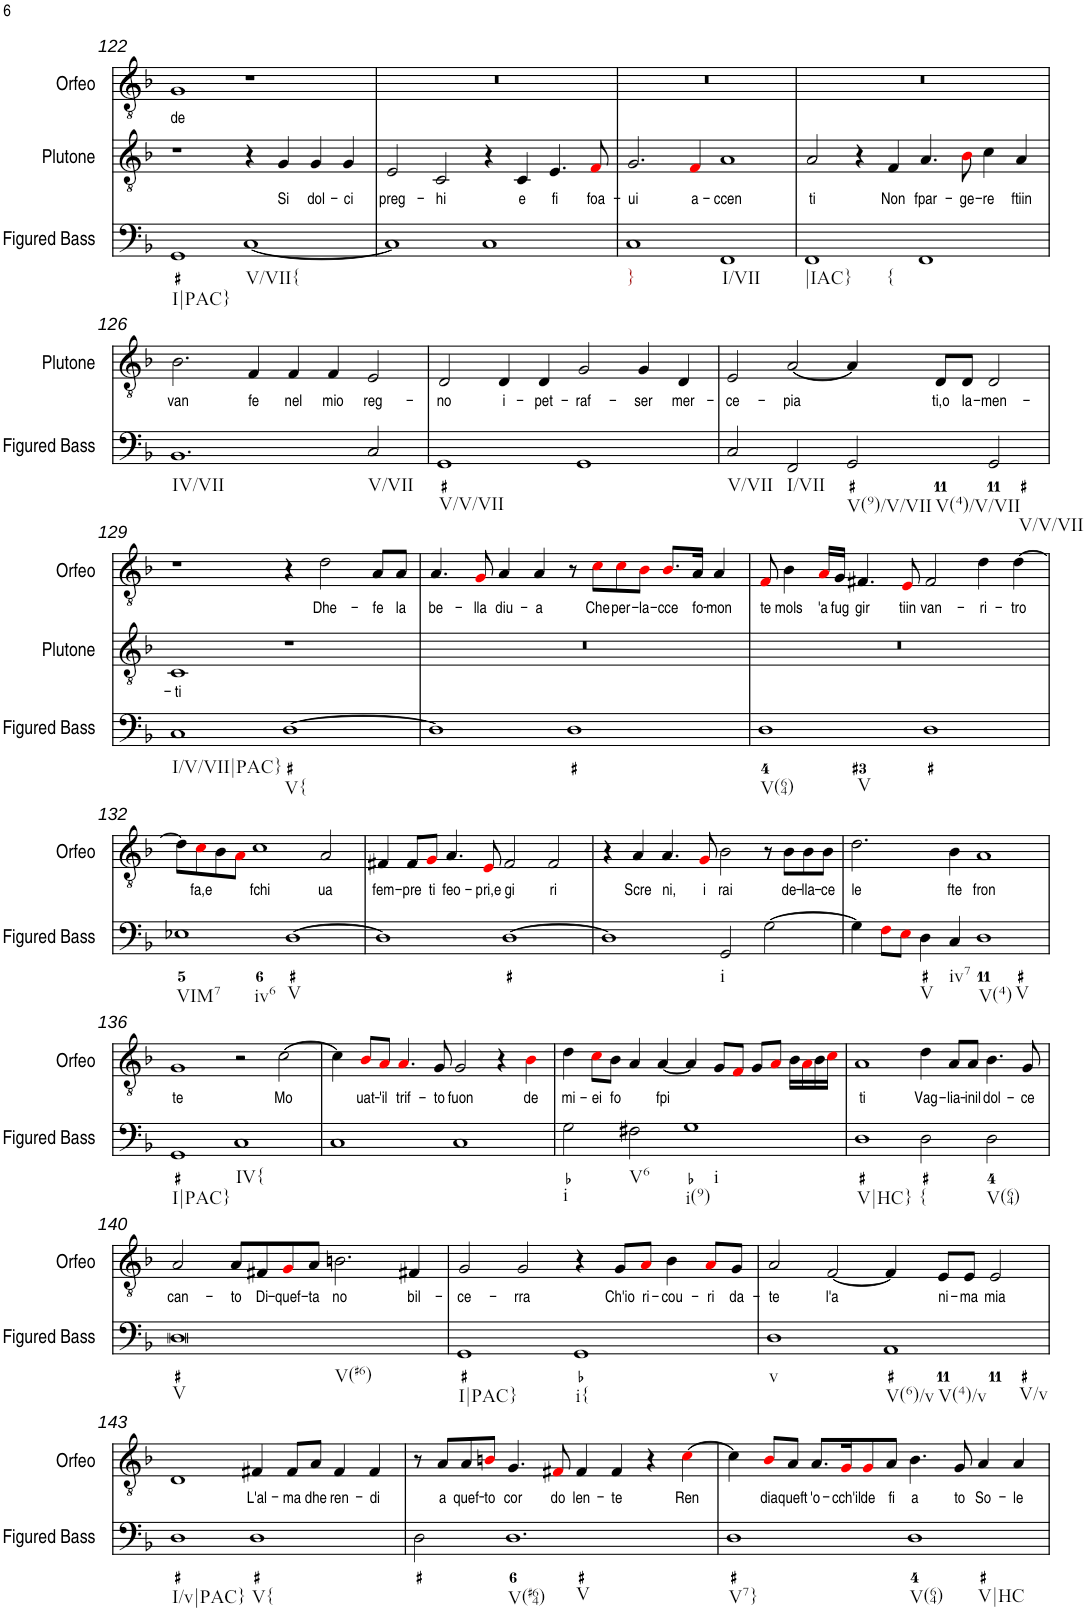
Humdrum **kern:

**kern	**kern	**text	**kern	**text
*part3	*part2	*part2	*part1	*part1
*staff3	*staff2	*staff2	*staff1	*staff1
*I"Figured Bass	*I"Plutone	*	*I"Orfeo	*
*I'Figured Bass	*I'Plutone	*	*I'Orfeo	*
!!LO:PB:g=z
*clefF4	*clefGv2	*	*clefGv2	*
*k[b-]	*k[b-]	*	*k[b-]	*
*M4/2	*M4/2	*	*M4/2	*
=122	=122	=122	=122	=122
!LO:TX:b:t=I|PAC}	!	!	!	!
!	!	!	!	!LO:LY:b
1GG	1r	.	1G	de
!LO:TX:b:t=V/VII{	!	!	!	!
[1C	4r	.	1r	.
!	!	!LO:LY:b	!	!
.	4G/	Si	.	.
!	!	!LO:LY:b	!	!
.	4G/	dol-	.	.
!	!	!LO:LY:b	!	!
.	4G/	-ci	.	.
=123	=123	=123	=123	=123
!	!	!LO:LY:b	!	!
1C]	2E/	preg-	0r	.
!	!	!LO:LY:b	!	!
.	2C/	-hi	.	.
1C	4r	.	.	.
!	!	!LO:LY:b	!	!
.	4C/	e	.	.
!	!	!LO:LY:b	!	!
.	4.E/	fi	.	.
!	!	!LO:LY:b	!	!
.	8Fi/	foa-	.	.
=124	=124	=124	=124	=124
!LO:TX:b:t=}	!	!	!	!
!	!	!LO:LY:b	!	!
1C	2.G/	-ui	0r	.
!	!	!LO:LY:b	!	!
.	4Fi/	a-	.	.
!LO:TX:b:t=I/VII	!	!	!	!
!	!	!LO:LY:b	!	!
1FF	1A	-ccen	.	.
=125	=125	=125	=125	=125
!LO:TX:b:t=|IAC}	!	!	!	!
!LO:TX:b:t={	!	!	!	!
!	!	!LO:LY:b	!	!
1FF	2A/	ti	0r	.
.	4r	.	.	.
!	!	!LO:LY:b	!	!
.	4F/	Non	.	.
!	!	!LO:LY:b	!	!
1FF	4.A/	fpar-	.	.
!	!	!LO:LY:b	!	!
.	8B-i\	-ge-	.	.
!	!	!LO:LY:b	!	!
.	4c\	-re	.	.
!	!	!LO:LY:b	!	!
.	4A/	ftiin	.	.
!!LO:LB:g=z
=126	=126	=126	=126	=126
!LO:TX:b:t=IV/VII	!	!	!	!
!	!	!LO:LY:b	!	!
1.BB-	2.B-\	van	0r	.
!	!	!LO:LY:b	!	!
.	4F/	fe	.	.
!	!	!LO:LY:b	!	!
.	4F/	nel	.	.
!	!	!LO:LY:b	!	!
.	4F/	mio	.	.
!LO:TX:b:t=V/VII	!	!	!	!
!	!	!LO:LY:b	!	!
2C/	2E/	reg-	.	.
=127	=127	=127	=127	=127
!LO:TX:b:t=V/V/VII	!	!	!	!
!	!	!LO:LY:b	!	!
1GG	2D/	-no	0r	.
!	!	!LO:LY:b	!	!
.	4D/	i-	.	.
!	!	!LO:LY:b	!	!
.	4D/	-pet-	.	.
!	!	!LO:LY:b	!	!
1GG	2G/	-raf-	.	.
!	!	!LO:LY:b	!	!
.	4G/	-ser	.	.
!	!	!LO:LY:b	!	!
.	4D/	mer-	.	.
=128	=128	=128	=128	=128
!LO:TX:b:t=V/VII	!	!	!	!
!	!	!LO:LY:b	!	!
2C/	2E/	-ce-	0r	.
!LO:TX:b:t=I/VII	!	!	!	!
!	!	!LO:LY:b	!	!
2FF/	[2A/	-pia	.	.
!LO:TX:b:t=V(9)/V/VII	!	!	!	!
!LO:TX:b:t=V(4)/V/VII	!	!	!	!
2GG/	4A/]	.	.	.
!	!	!LO:LY:b	!	!
.	8D/L	ti,o	.	.
!	!	!LO:LY:b	!	!
.	8D/J	la-	.	.
!LO:TX:b:t=V/V/VII	!	!	!	!
!	!	!LO:LY:b	!	!
2GG/	2D/	-men-	.	.
!!LO:LB:g=z
=129	=129	=129	=129	=129
!LO:TX:b:t=I/V/VII|PAC}	!	!	!	!
!	!	!LO:LY:b	!	!
1C	1C	-ti	1r	.
!LO:TX:b:t=V{	!	!	!	!
[1D	1r	.	4r	.
!	!	!	!	!LO:LY:b
.	.	.	2d\	Dhe-
!	!	!	!	!LO:LY:b
.	.	.	8A/L	-fe
!	!	!	!	!LO:LY:b
.	.	.	8A/J	la
=130	=130	=130	=130	=130
!	!	!	!	!LO:LY:b
1D]	0r	.	4.A/	be-
!	!	!	!	!LO:LY:b
.	.	.	8Gi/	-lla
!	!	!	!	!LO:LY:b
.	.	.	4A/	diu-
!	!	!	!	!LO:LY:b
.	.	.	4A/	-a
1D	.	.	8r	.
!	!	!	!	!LO:LY:b
.	.	.	8ci\L	Che
!	!	!	!	!LO:LY:b
.	.	.	8ci\	per-
!	!	!	!	!LO:LY:b
.	.	.	8B-i\J	-la-
!	!	!	!	!LO:LY:b
.	.	.	8.B-i/L	-cce
!	!	!	!	!LO:LY:b
.	.	.	16A/Jk	fo-
!	!	!	!	!LO:LY:b
.	.	.	4A/	-mon
=131	=131	=131	=131	=131
!LO:TX:b:t=V(64)	!	!	!	!
!LO:TX:b:t=V	!	!	!	!
!	!	!	!	!LO:LY:b
1D	0r	.	8Fi/	te
!	!	!	!	!LO:LY:b
.	.	.	4B-\	mols
!	!	!	!	!LO:LY:b
.	.	.	16Ai/LL	'a
!	!	!	!	!LO:LY:b
.	.	.	16G/JJ	fug
!	!	!	!	!LO:LY:b
.	.	.	4.F#X/	gir
!	!	!	!	!LO:LY:b
.	.	.	8Ei/	tiin
!	!	!	!	!LO:LY:b
1D	.	.	2F#/	van-
!	!	!	!	!LO:LY:b
.	.	.	4d\	-ri-
!	!	!	!	!LO:LY:b
.	.	.	[4d\	-tro
!!LO:LB:g=z
=132	=132	=132	=132	=132
!LO:TX:b:t=VIM7	!	!	!	!
!LO:TX:b:t=iv6	!	!	!	!
1E-X	0r	.	8d\L]	.
!	!	!	!	!LO:LY:b
.	.	.	8ci\	fa,e
.	.	.	8B-\	.
.	.	.	8Ai\J	.
!	!	!	!	!LO:LY:b
.	.	.	1c	fchi
!LO:TX:b:t=V	!	!	!	!
[1D	.	.	.	.
!	!	!	!	!LO:LY:b
.	.	.	2A/	ua
=133	=133	=133	=133	=133
!	!	!	!	!LO:LY:b
1D]	0r	.	4F#X/	fem-
!	!	!	!	!LO:LY:b
.	.	.	8F#/L	-pre
!	!	!	!	!LO:LY:b
.	.	.	8Gi/J	ti
!	!	!	!	!LO:LY:b
.	.	.	4.A/	feo-
!	!	!	!	!LO:LY:b
.	.	.	8Ei/	-pri,e
!	!	!	!	!LO:LY:b
[1D	.	.	2F#/	gi
!	!	!	!	!LO:LY:b
.	.	.	2F#/	ri
=134	=134	=134	=134	=134
1D]	0r	.	4r	.
!	!	!	!	!LO:LY:b
.	.	.	4A/	Scre
!	!	!	!	!LO:LY:b
.	.	.	4.A/	ni,
!	!	!	!	!LO:LY:b
.	.	.	8Gi/	i
!LO:TX:b:t=i	!	!	!	!
!	!	!	!	!LO:LY:b
2GG/	.	.	2B-\	rai
[2G\	.	.	8r	.
!	!	!	!	!LO:LY:b
.	.	.	8B-\L	de-
!	!	!	!	!LO:LY:b
.	.	.	8B-\	-lla-
!	!	!	!	!LO:LY:b
.	.	.	8B-\J	-ce
=135	=135	=135	=135	=135
!	!	!	!	!LO:LY:b
4G\]	0r	.	2.d\	le
8Fi\L	.	.	.	.
8Ei\J	.	.	.	.
!LO:TX:b:t=V	!	!	!	!
4D\	.	.	.	.
!LO:TX:b:t=iv7	!	!	!	!
!	!	!	!	!LO:LY:b
4C/	.	.	4B-\	fte
!LO:TX:b:t=V(4)	!	!	!	!
!LO:TX:b:t=V	!	!	!	!
!	!	!	!	!LO:LY:b
1D	.	.	1A	fron
!!LO:LB:g=z
=136	=136	=136	=136	=136
!LO:TX:b:t=I|PAC}	!	!	!	!
!	!	!	!	!LO:LY:b
1GG	0r	.	1G	te
!LO:TX:b:t=IV{	!	!	!	!
1C	.	.	2r	.
!	!	!	!	!LO:LY:b
.	.	.	[2c\	Mo
=137	=137	=137	=137	=137
1C	0r	.	4c\]	.
!	!	!	!	!LO:LY:b
.	.	.	8B-i/L	uat-
!	!	!	!	!LO:LY:b
.	.	.	8Ai/J	-'il
!	!	!	!	!LO:LY:b
.	.	.	4.Ai/	trif-
!	!	!	!	!LO:LY:b
.	.	.	8G/	-to
!	!	!	!	!LO:LY:b
1C	.	.	2G/	fuon
.	.	.	4r	.
!	!	!	!	!LO:LY:b
.	.	.	4B-i\	de
=138	=138	=138	=138	=138
!LO:TX:b:t=i	!	!	!	!
!	!	!	!	!LO:LY:b
2G\	0r	.	4d\	mi-
!	!	!	!	!LO:LY:b
.	.	.	8ci\L	-ei
!	!	!	!	!LO:LY:b
.	.	.	8B-\J	fo
!LO:TX:b:t=V6	!	!	!	!
2F#X\	.	.	4A/	.
!	!	!	!	!LO:LY:b
.	.	.	[4A/	fpi
!LO:TX:b:t=i(9)	!	!	!	!
!LO:TX:b:t=i	!	!	!	!
1G	.	.	4A/]	.
.	.	.	8G/L	.
.	.	.	8Fi/J	.
.	.	.	8G/L	.
.	.	.	8Ai/J	.
.	.	.	16B-\LL	.
.	.	.	16Ai\	.
.	.	.	16B-\	.
.	.	.	16ci\JJ	.
=139	=139	=139	=139	=139
!LO:TX:b:t=V|HC}	!	!	!	!
!	!	!	!	!LO:LY:b
1D	0r	.	1A	ti
!LO:TX:b:t={	!	!	!	!
!	!	!	!	!LO:LY:b
2D\	.	.	4d\	Vag-
!	!	!	!	!LO:LY:b
.	.	.	8A/L	-lia-
!	!	!	!	!LO:LY:b
.	.	.	8A/J	-inil
!LO:TX:b:t=V(64)	!	!	!	!
!	!	!	!	!LO:LY:b
2D\	.	.	4.B-\	dol-
!	!	!	!	!LO:LY:b
.	.	.	8G/	-ce
!!LO:LB:g=z
=140	=140	=140	=140	=140
!LO:TX:b:t=V	!	!	!	!
!LO:TX:b:t=V(#6)	!	!	!	!
!	!	!	!	!LO:LY:b
0D	0r	.	2A/	can-
!	!	!	!	!LO:LY:b
.	.	.	8A/L	-to
!	!	!	!	!LO:LY:b
.	.	.	8F#X/	Di-
!	!	!	!	!LO:LY:b
.	.	.	8Gi/	-quef-
!	!	!	!	!LO:LY:b
.	.	.	8A/J	-ta
!	!	!	!	!LO:LY:b
.	.	.	2.Bn\	no
!	!	!	!	!LO:LY:b
.	.	.	4F#X/	bil-
=141	=141	=141	=141	=141
!LO:TX:b:t=I|PAC}	!	!	!	!
!	!	!	!	!LO:LY:b
1GG	0r	.	2G/	-ce-
!	!	!	!	!LO:LY:b
.	.	.	2G/	-rra
!LO:TX:b:t=i{	!	!	!	!
1GG	.	.	4r	.
!	!	!	!	!LO:LY:b
.	.	.	8G/L	Ch'io
!	!	!	!	!LO:LY:b
.	.	.	8Ai/J	ri-
!	!	!	!	!LO:LY:b
.	.	.	4B-\	-cou-
!	!	!	!	!LO:LY:b
.	.	.	8Ai/L	-ri
!	!	!	!	!LO:LY:b
.	.	.	8G/J	da-
=142	=142	=142	=142	=142
!LO:TX:b:t=v	!	!	!	!
!	!	!	!	!LO:LY:b
1D	0r	.	2A/	te
!	!	!	!	!LO:LY:b
.	.	.	[2F/	l'a
!LO:TX:b:t=V(6)/v	!	!	!	!
!LO:TX:b:t=V(4)/v	!	!	!	!
!LO:TX:b:t=V/v	!	!	!	!
1AA	.	.	4F/]	.
!	!	!	!	!LO:LY:b
.	.	.	8E/L	ni-
!	!	!	!	!LO:LY:b
.	.	.	8E/J	-ma
!	!	!	!	!LO:LY:b
.	.	.	2E/	mia
!!LO:LB:g=z
=143	=143	=143	=143	=143
!LO:TX:b:t=I/v|PAC}	!	!	!	!
1D	0r	.	1D	.
!LO:TX:b:t=V{	!	!	!	!
!	!	!	!	!LO:LY:b
1D	.	.	4F#X/	L'al-
!	!	!	!	!LO:LY:b
.	.	.	8F#/L	-ma
!	!	!	!	!LO:LY:b
.	.	.	8A/J	dhe
!	!	!	!	!LO:LY:b
.	.	.	4F#/	ren-
!	!	!	!	!LO:LY:b
.	.	.	4F#/	-di
=144	=144	=144	=144	=144
2D\	0r	.	8r	.
!	!	!	!	!LO:LY:b
.	.	.	8A/L	a
!	!	!	!	!LO:LY:b
.	.	.	8A/	quef-
!	!	!	!	!LO:LY:b
.	.	.	8Bni/J	-to
!LO:TX:b:t=V(#64)	!	!	!	!
!LO:TX:b:t=V	!	!	!	!
!	!	!	!	!LO:LY:b
1.D	.	.	4.G/	cor
!	!	!	!	!LO:LY:b
.	.	.	8F#Xi/	do
!	!	!	!	!LO:LY:b
.	.	.	4F#/	len-
!	!	!	!	!LO:LY:b
.	.	.	4F#/	-te
.	.	.	4r	.
!	!	!	!	!LO:LY:b
.	.	.	[4ci\	Ren
=145	=145	=145	=145	=145
!LO:TX:b:t=V7}	!	!	!	!
1D	0r	.	4c\]	.
!	!	!	!	!LO:LY:b
.	.	.	8B-i/L	dia
!	!	!	!	!LO:LY:b
.	.	.	8A/J	queft
!	!	!	!	!LO:LY:b
.	.	.	8.A/L	'o-
!	!	!	!	!LO:LY:b
.	.	.	16Gi/K	-cch'il
!	!	!	!	!LO:LY:b
.	.	.	8Gi/	de
!	!	!	!	!LO:LY:b
.	.	.	8A/J	fi
!LO:TX:b:t=V(64)	!	!	!	!
!LO:TX:b:t=V|HC	!	!	!	!
!	!	!	!	!LO:LY:b
1D	.	.	4.B-\	a
!	!	!	!	!LO:LY:b
.	.	.	8G/	to
!	!	!	!	!LO:LY:b
.	.	.	4A/	So-
!	!	!	!	!LO:LY:b
.	.	.	4A/	-le
=	=	=	=	=
*-	*-	*-	*-	*-
